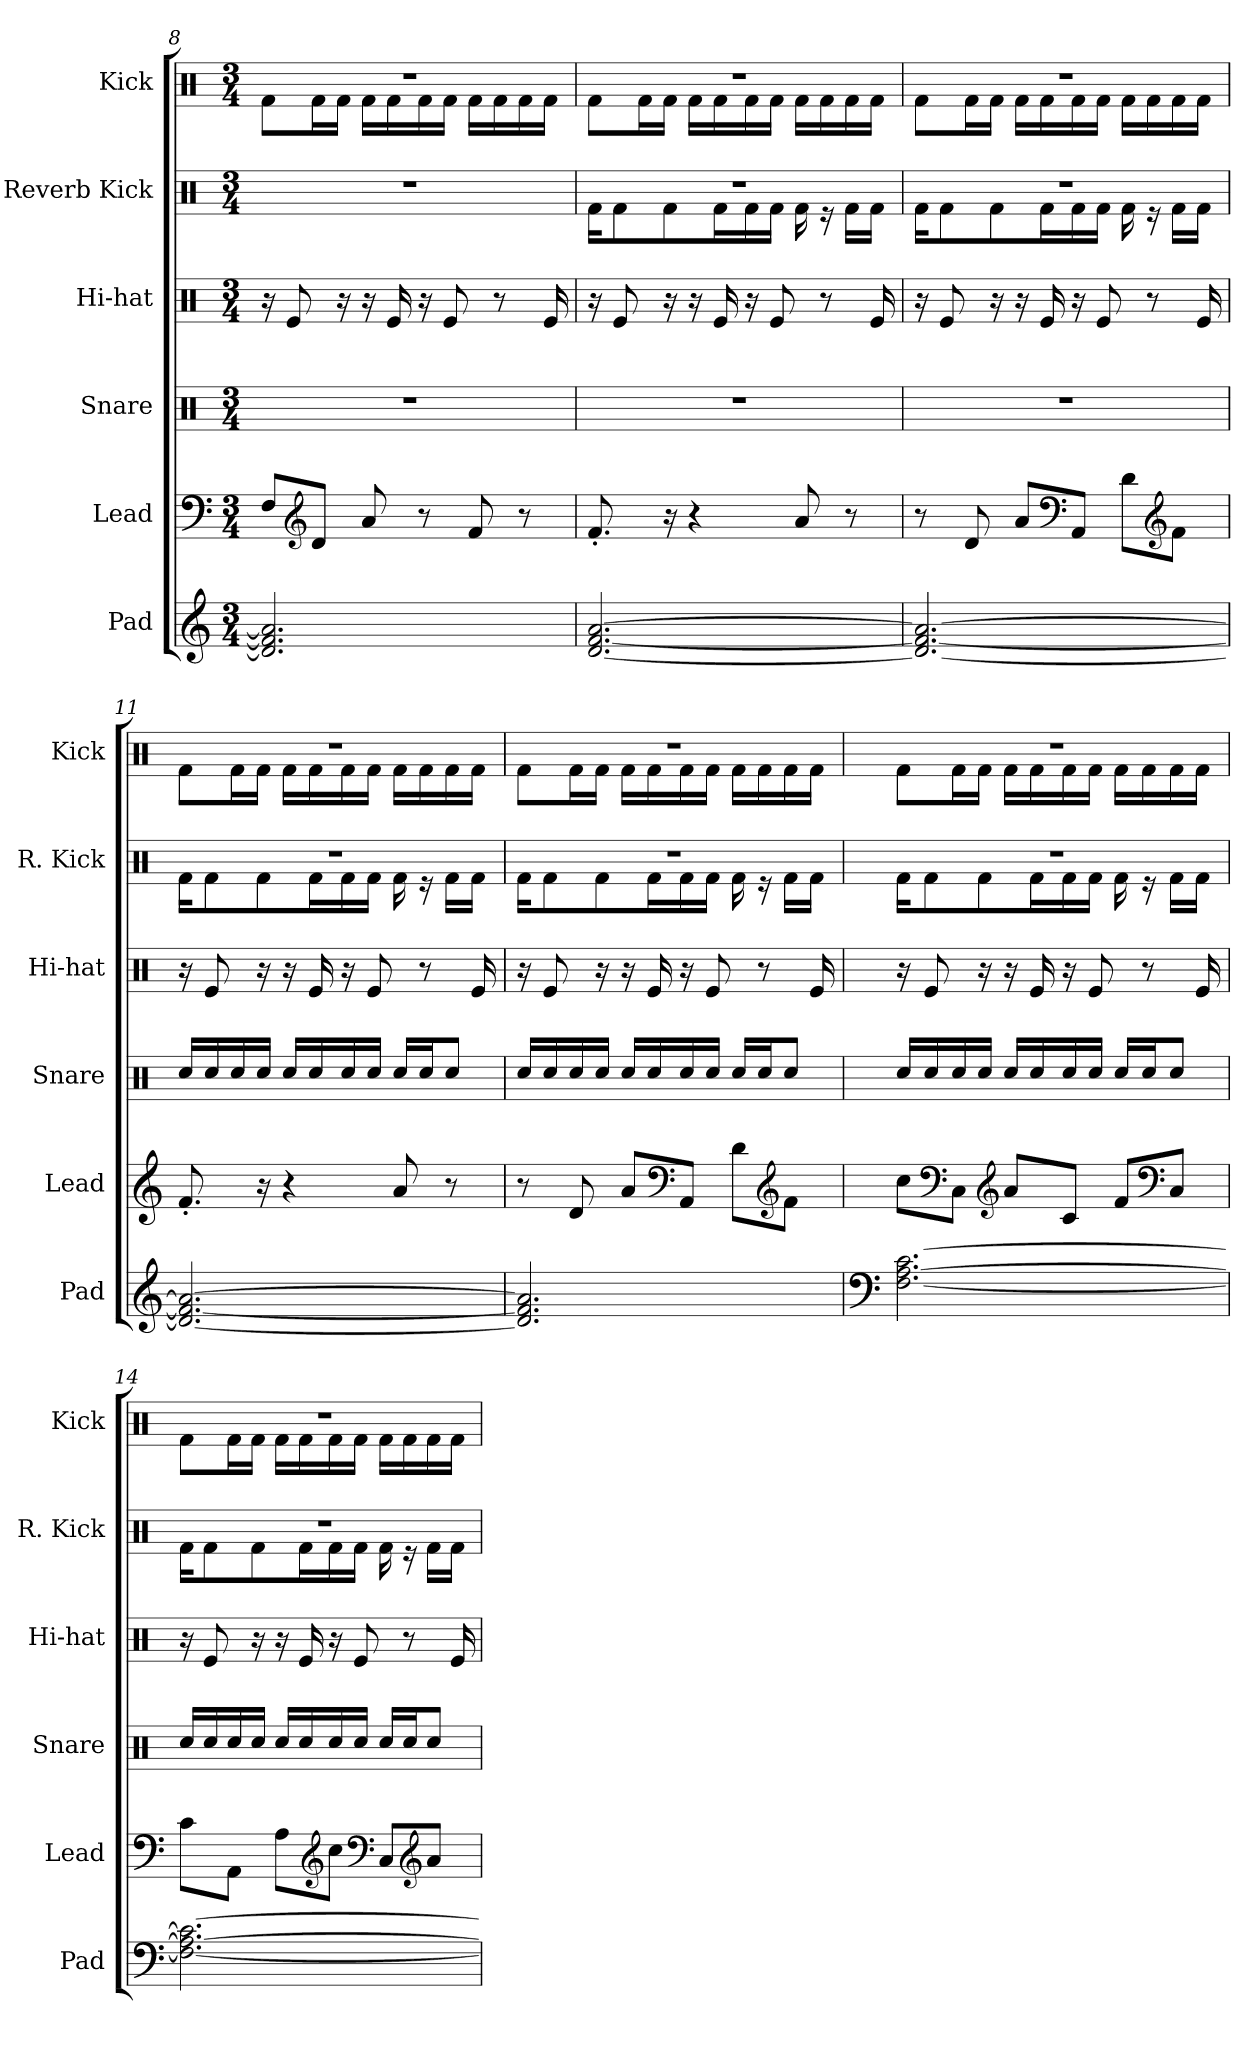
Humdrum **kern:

**kern	**kern	**kern	**kern	**kern	**kern
*part6	*part5	*part4	*part3	*part2	*part1
*staff6	*staff5	*staff4	*staff3	*staff2	*staff1
*I"Pad	*I"Lead	*I"Snare	*I"Hi-hat	*I"Reverb Kick	*I"Kick
*I'Pad	*I'Lead	*I'Snare	*I'Hi-hat	*I'R. Kick	*I'Kick
*clefG2	*clefF4	*clefX	*clefX	*clefX	*clefX
*k[]	*k[]	*k[]	*k[]	*k[]	*k[]
*M3/4	*M3/4	*M3/4	*M3/4	*M3/4	*M3/4
=8	=8	=8	=8	=8	=8
*	*	*	*	*	*^
2.d/] 2.f/] 2.a/]	8F/L	2.r	16r	2.r	2.r	8Rf\L
.	.	.	8Re/	.	.	.
*	*clefG2	*	*	*	*	*
.	8d/J	.	.	.	.	16Rf\L
.	.	.	16r	.	.	16Rf\JJ
.	8a/	.	16r	.	.	16Rf\LL
.	.	.	16Re/	.	.	16Rf\
.	8r	.	16r	.	.	16Rf\
.	.	.	8Re/	.	.	16Rf\JJ
.	8f/	.	.	.	.	16Rf\LL
.	.	.	8r	.	.	16Rf\
.	8r	.	.	.	.	16Rf\
.	.	.	16Re/	.	.	16Rf\JJ
=9	=9	=9	=9	=9	=9	=9
*	*	*	*	*^	*	*
[2.d/ [2.f/ [2.a/	8.f'/	2.r	16r	2.r	16Rf\KL	2.r	8Rf\L
.	.	.	8Re/	.	8Rf\	.	.
.	.	.	.	.	.	.	16Rf\L
.	16r	.	16r	.	8Rf\	.	16Rf\JJ
.	4r	.	16r	.	.	.	16Rf\LL
.	.	.	16Re/	.	16Rf\L	.	16Rf\
.	.	.	16r	.	16Rf\	.	16Rf\
.	.	.	8Re/	.	16Rf\JJ	.	16Rf\JJ
.	8a/	.	.	.	16Rf\	.	16Rf\LL
.	.	.	8r	.	16r	.	16Rf\
.	8r	.	.	.	16Rf\LL	.	16Rf\
.	.	.	16Re/	.	16Rf\JJ	.	16Rf\JJ
!!LO:LB:g=z	!!
=10	=10	=10	=10	=10	=10	=10	=10
2.d/_ 2.f/_ 2.a/_	8r	2.r	16r	2.r	16Rf\KL	2.r	8Rf\L
.	.	.	8Re/	.	8Rf\	.	.
.	8d/	.	.	.	.	.	16Rf\L
.	.	.	16r	.	8Rf\	.	16Rf\JJ
.	8a/L	.	16r	.	.	.	16Rf\LL
.	.	.	16Re/	.	16Rf\L	.	16Rf\
*	*clefF4	*	*	*	*	*	*
.	8AA/J	.	16r	.	16Rf\	.	16Rf\
.	.	.	8Re/	.	16Rf\JJ	.	16Rf\JJ
.	8d\L	.	.	.	16Rf\	.	16Rf\LL
.	.	.	8r	.	16r	.	16Rf\
*	*clefG2	*	*	*	*	*	*
.	8f\J	.	.	.	16Rf\LL	.	16Rf\
.	.	.	16Re/	.	16Rf\JJ	.	16Rf\JJ
=11	=11	=11	=11	=11	=11	=11	=11
2.d/_ 2.f/_ 2.a/_	8.f'/	16Rcc/LL	16r	2.r	16Rf\KL	2.r	8Rf\L
.	.	16Rcc/	8Re/	.	8Rf\	.	.
.	.	16Rcc/	.	.	.	.	16Rf\L
.	16r	16Rcc/JJ	16r	.	8Rf\	.	16Rf\JJ
.	4r	16Rcc/LL	16r	.	.	.	16Rf\LL
.	.	16Rcc/	16Re/	.	16Rf\L	.	16Rf\
.	.	16Rcc/	16r	.	16Rf\	.	16Rf\
.	.	16Rcc/JJ	8Re/	.	16Rf\JJ	.	16Rf\JJ
.	8a/	16Rcc/LL	.	.	16Rf\	.	16Rf\LL
.	.	16Rcc/J	8r	.	16r	.	16Rf\
.	8r	8Rcc/J	.	.	16Rf\LL	.	16Rf\
.	.	.	16Re/	.	16Rf\JJ	.	16Rf\JJ
=12	=12	=12	=12	=12	=12	=12	=12
2.d/] 2.f/] 2.a/]	8r	16Rcc/LL	16r	2.r	16Rf\KL	2.r	8Rf\L
.	.	16Rcc/	8Re/	.	8Rf\	.	.
.	8d/	16Rcc/	.	.	.	.	16Rf\L
.	.	16Rcc/JJ	16r	.	8Rf\	.	16Rf\JJ
.	8a/L	16Rcc/LL	16r	.	.	.	16Rf\LL
.	.	16Rcc/	16Re/	.	16Rf\L	.	16Rf\
*	*clefF4	*	*	*	*	*	*
.	8AA/J	16Rcc/	16r	.	16Rf\	.	16Rf\
.	.	16Rcc/JJ	8Re/	.	16Rf\JJ	.	16Rf\JJ
.	8d\L	16Rcc/LL	.	.	16Rf\	.	16Rf\LL
.	.	16Rcc/J	8r	.	16r	.	16Rf\
*	*clefG2	*	*	*	*	*	*
.	8f\J	8Rcc/J	.	.	16Rf\LL	.	16Rf\
.	.	.	16Re/	.	16Rf\JJ	.	16Rf\JJ
!!LO:PB:g=z	!!
=13	=13	=13	=13	=13	=13	=13	=13
*clefF4	*	*	*	*	*	*	*
[2.F\ [2.A\ [2.c\	8cc\L	16Rcc/LL	16r	2.r	16Rf\KL	2.r	8Rf\L
.	.	16Rcc/	8Re/	.	8Rf\	.	.
*	*clefF4	*	*	*	*	*	*
.	8C\J	16Rcc/	.	.	.	.	16Rf\L
.	.	16Rcc/JJ	16r	.	8Rf\	.	16Rf\JJ
*	*clefG2	*	*	*	*	*	*
.	8a/L	16Rcc/LL	16r	.	.	.	16Rf\LL
.	.	16Rcc/	16Re/	.	16Rf\L	.	16Rf\
.	8c/J	16Rcc/	16r	.	16Rf\	.	16Rf\
.	.	16Rcc/JJ	8Re/	.	16Rf\JJ	.	16Rf\JJ
.	8f/L	16Rcc/LL	.	.	16Rf\	.	16Rf\LL
.	.	16Rcc/J	8r	.	16r	.	16Rf\
*	*clefF4	*	*	*	*	*	*
.	8C/J	8Rcc/J	.	.	16Rf\LL	.	16Rf\
.	.	.	16Re/	.	16Rf\JJ	.	16Rf\JJ
=14	=14	=14	=14	=14	=14	=14	=14
2.F\_ 2.A\_ 2.c\_	8c\L	16Rcc/LL	16r	2.r	16Rf\KL	2.r	8Rf\L
.	.	16Rcc/	8Re/	.	8Rf\	.	.
.	8AA\J	16Rcc/	.	.	.	.	16Rf\L
.	.	16Rcc/JJ	16r	.	8Rf\	.	16Rf\JJ
.	8A\L	16Rcc/LL	16r	.	.	.	16Rf\LL
.	.	16Rcc/	16Re/	.	16Rf\L	.	16Rf\
*	*clefG2	*	*	*	*	*	*
.	8cc\J	16Rcc/	16r	.	16Rf\	.	16Rf\
.	.	16Rcc/JJ	8Re/	.	16Rf\JJ	.	16Rf\JJ
*	*clefF4	*	*	*	*	*	*
.	8C/L	16Rcc/LL	.	.	16Rf\	.	16Rf\LL
.	.	16Rcc/J	8r	.	16r	.	16Rf\
*	*clefG2	*	*	*	*	*	*
.	8a/J	8Rcc/J	.	.	16Rf\LL	.	16Rf\
.	.	.	16Re/	.	16Rf\JJ	.	16Rf\JJ
*	*	*	*	*v	*v	*	*
*	*	*	*	*	*v	*v
=	=	=	=	=	=
*-	*-	*-	*-	*-	*-
